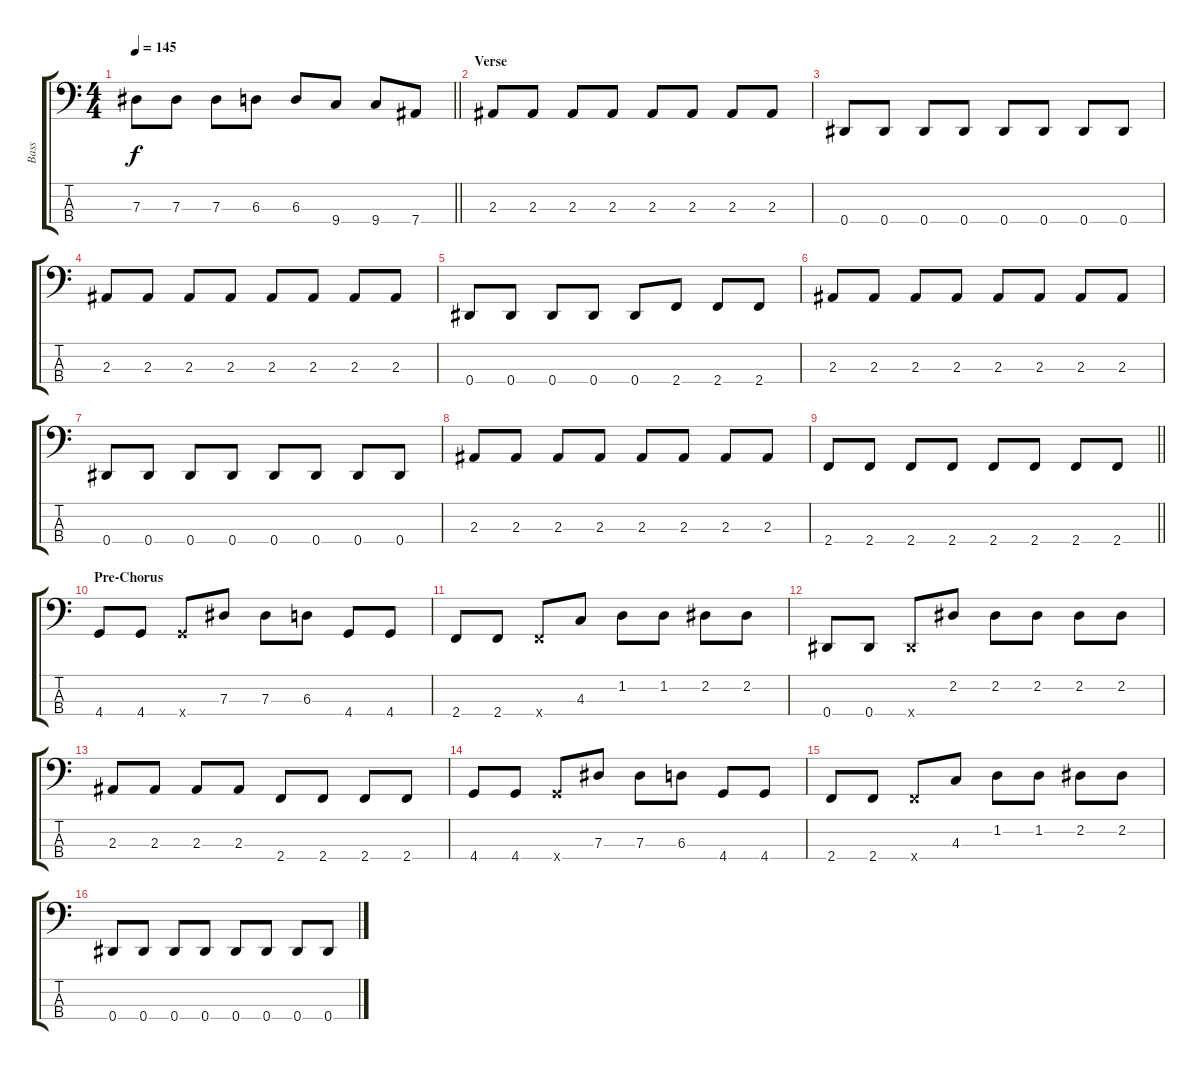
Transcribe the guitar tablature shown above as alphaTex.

\track ("Bass" "Bass") {instrument electricbasspick}
\staff {score tabs}
\tuning (Gb2 Db2 Ab1 Eb1) {hide}
\ts (4 4)
\tempo 145
\clef f4
\barLineRight lightlight
\ks c
7.3.8{dy f} 7.3.8 7.3.8 6.3.8 6.3.8 9.4.8 9.4.8 7.4.8 |
\section ("" "Verse")
2.3.8 2.3.8 2.3.8 2.3.8 2.3.8 2.3.8 2.3.8 2.3.8 |
0.4.8 0.4.8 0.4.8 0.4.8 0.4.8 0.4.8 0.4.8 0.4.8 |
2.3.8 2.3.8 2.3.8 2.3.8 2.3.8 2.3.8 2.3.8 2.3.8 |
0.4.8 0.4.8 0.4.8 0.4.8 0.4.8 2.4.8 2.4.8 2.4.8 |
2.3.8 2.3.8 2.3.8 2.3.8 2.3.8 2.3.8 2.3.8 2.3.8 |
0.4.8 0.4.8 0.4.8 0.4.8 0.4.8 0.4.8 0.4.8 0.4.8 |
2.3.8 2.3.8 2.3.8 2.3.8 2.3.8 2.3.8 2.3.8 2.3.8 |
\barLineRight lightlight
2.4.8 2.4.8 2.4.8 2.4.8 2.4.8 2.4.8 2.4.8 2.4.8 |
\section ("" "Pre-Chorus")
4.4.8 4.4.8 4.4{x}.8 7.3.8 7.3.8 6.3.8 4.4.8 4.4.8 |
2.4.8 2.4.8 2.4{x}.8 4.3.8 1.2.8 1.2.8 2.2.8 2.2.8 |
0.4.8 0.4.8 0.4{x}.8 2.2.8 2.2.8 2.2.8 2.2.8 2.2.8 |
2.3.8 2.3.8 2.3.8 2.3.8 2.4.8 2.4.8 2.4.8 2.4.8 |
4.4.8 4.4.8 4.4{x}.8 7.3.8 7.3.8 6.3.8 4.4.8 4.4.8 |
2.4.8 2.4.8 2.4{x}.8 4.3.8 1.2.8 1.2.8 2.2.8 2.2.8 |
0.4.8 0.4.8 0.4.8 0.4.8 0.4.8 0.4.8 0.4.8 0.4.8
